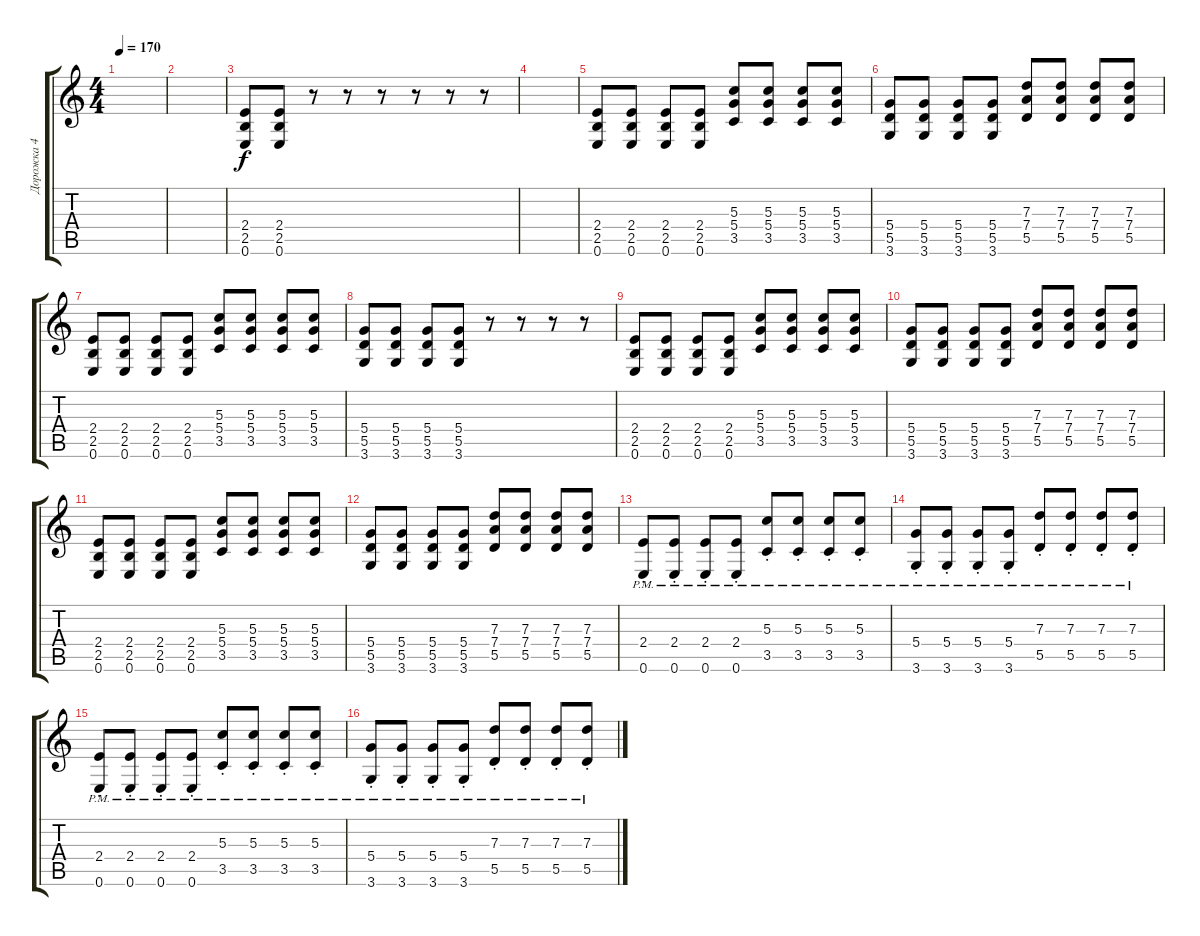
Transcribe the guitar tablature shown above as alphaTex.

\track ("Дорожка 4" "Дорожка 4") {instrument distortionguitar}
\staff {score tabs}
\tuning (E4 B3 G3 D3 A2 E2) {hide}
\ts (4 4)
\tempo 170
\clef g2
\ks c
|
|
(2.4 2.5 0.6).8 (2.4 2.5 0.6).8 r.8 r.8 r.8 r.8 r.8 r.8 |
|
(2.4 2.5 0.6).8 (2.4 2.5 0.6).8 (2.4 2.5 0.6).8 (2.4 2.5 0.6).8 (5.3 5.4 3.5).8 (5.3 5.4 3.5).8 (5.3 5.4 3.5).8 (5.3 5.4 3.5).8 |
(5.4 5.5 3.6).8 (5.4 5.5 3.6).8 (5.4 5.5 3.6).8 (5.4 5.5 3.6).8 (7.3 7.4 5.5).8 (7.3 7.4 5.5).8 (7.3 7.4 5.5).8 (7.3 7.4 5.5).8 |
(2.4 2.5 0.6).8 (2.4 2.5 0.6).8 (2.4 2.5 0.6).8 (2.4 2.5 0.6).8 (5.3 5.4 3.5).8 (5.3 5.4 3.5).8 (5.3 5.4 3.5).8 (5.3 5.4 3.5).8 |
(5.4 5.5 3.6).8 (5.4 5.5 3.6).8 (5.4 5.5 3.6).8 (5.4 5.5 3.6).8 r.8 r.8 r.8 r.8 |
(2.4 2.5 0.6).8 (2.4 2.5 0.6).8 (2.4 2.5 0.6).8 (2.4 2.5 0.6).8 (5.3 5.4 3.5).8 (5.3 5.4 3.5).8 (5.3 5.4 3.5).8 (5.3 5.4 3.5).8 |
(5.4 5.5 3.6).8 (5.4 5.5 3.6).8 (5.4 5.5 3.6).8 (5.4 5.5 3.6).8 (7.3 7.4 5.5).8 (7.3 7.4 5.5).8 (7.3 7.4 5.5).8 (7.3 7.4 5.5).8 |
(2.4 2.5 0.6).8 (2.4 2.5 0.6).8 (2.4 2.5 0.6).8 (2.4 2.5 0.6).8 (5.3 5.4 3.5).8 (5.3 5.4 3.5).8 (5.3 5.4 3.5).8 (5.3 5.4 3.5).8 |
(5.4 5.5 3.6).8 (5.4 5.5 3.6).8 (5.4 5.5 3.6).8 (5.4 5.5 3.6).8 (7.3 7.4 5.5).8 (7.3 7.4 5.5).8 (7.3 7.4 5.5).8 (7.3 7.4 5.5).8 |
(2.4{pm st} 0.6{pm st}).8 (2.4{st} 0.6{pm st}).8 (2.4{st} 0.6{pm st}).8 (2.4{st} 0.6{pm st}).8 (5.3{st} 3.5{pm st}).8 (5.3{st} 3.5{pm st}).8 (5.3{st} 3.5{pm st}).8 (5.3{st} 3.5{pm st}).8 |
(5.4{st} 3.6{pm st}).8 (5.4{st} 3.6{pm st}).8 (5.4{st} 3.6{pm st}).8 (5.4{st} 3.6{pm st}).8 (7.3{st} 5.5{pm st}).8 (7.3{st} 5.5{pm st}).8 (7.3{st} 5.5{pm st}).8 (7.3{st} 5.5{pm st}).8 |
(2.4{pm st} 0.6{pm st}).8 (2.4{st} 0.6{pm st}).8 (2.4{st} 0.6{pm st}).8 (2.4{st} 0.6{pm st}).8 (5.3{st} 3.5{pm st}).8 (5.3{st} 3.5{pm st}).8 (5.3{st} 3.5{pm st}).8 (5.3{st} 3.5{pm st}).8 |
(5.4{st} 3.6{pm st}).8 (5.4{st} 3.6{pm st}).8 (5.4{st} 3.6{pm st}).8 (5.4{st} 3.6{pm st}).8 (7.3{st} 5.5{pm st}).8 (7.3{st} 5.5{pm st}).8 (7.3{st} 5.5{pm st}).8 (7.3{st} 5.5{pm st}).8
